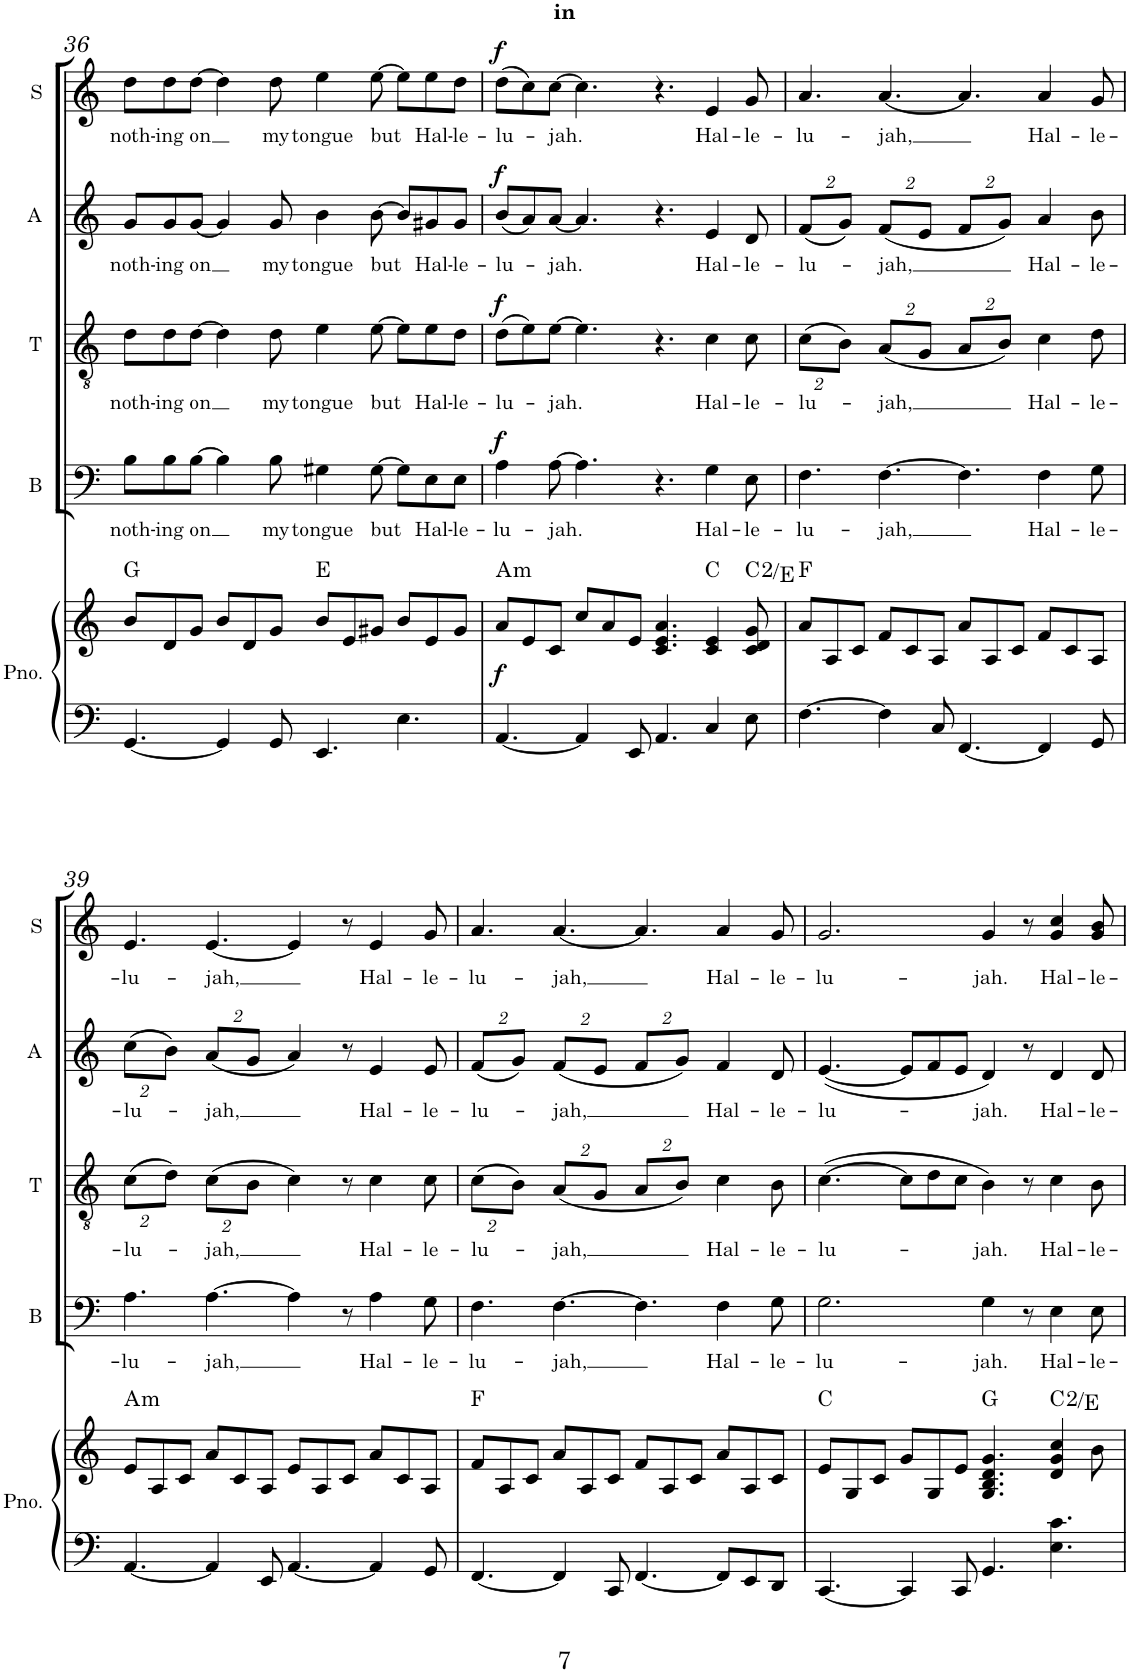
**kern	**kern	**dynam	**harte	**kern	**text	**dynam	**kern	**text	**dynam	**kern	**text	**dynam	**kern	**text	**dynam
*part5	*part5	*part5	*part5	*part4	*part4	*part4	*part3	*part3	*part3	*part2	*part2	*part2	*part1	*part1	*part1
*staff6	*staff5	*staff5/6	*	*staff4	*staff4	*staff4	*staff3	*staff3	*staff3	*staff2	*staff2	*staff2	*staff1	*staff1	*staff1
*I"Piano	*	*	*	*I"Bass	*	*	*I"Tenor	*	*	*I"Alto	*	*	*I"Soprano	*	*
*I'Pno.	*	*	*	*I'B	*	*	*I'T	*	*	*I'A	*	*	*I'S	*	*
!!LO:PB:g=z
*clefF4	*clefG2	*	*	*clefF4	*	*	*clefGv2	*	*	*clefG2	*	*	*clefG2	*	*
*k[]	*k[]	*	*	*k[]	*	*	*k[]	*	*	*k[]	*	*	*k[]	*	*
*M12/8	*M12/8	*	*	*M12/8	*	*	*M12/8	*	*	*M12/8	*	*	*M12/8	*	*
=36	=36	=36	=36	=36	=36	=36	=36	=36	=36	=36	=36	=36	=36	=36	=36
!	!	!	!	!	!LO:LY:b	!	!	!LO:LY:b	!	!	!LO:LY:b	!	!	!LO:LY:b	!
[4.GG/	8b/L	.	G:maj	8B\L	noth-	.	8d\L	noth-	.	8g/L	noth-	.	8dd\L	noth-	.
!	!	!	!	!	!LO:LY:b	!	!	!LO:LY:b	!	!	!LO:LY:b	!	!	!LO:LY:b	!
.	8d/	.	.	8B\	-ing	.	8d\	-ing	.	8g/	-ing	.	8dd\	-ing	.
!	!	!	!	!	!LO:LY:b	!	!	!LO:LY:b	!	!	!LO:LY:b	!	!	!LO:LY:b	!
.	8g/J	.	.	[8B\J	on	.	[8d\J	on	.	[8g/J	on	.	[8dd\J	on	.
4GG/]	8b/L	.	.	4B\]	.	.	4d\]	.	.	4g/]	.	.	4dd\]	.	.
.	8d/	.	.	.	.	.	.	.	.	.	.	.	.	.	.
!	!	!	!	!	!LO:LY:b	!	!	!LO:LY:b	!	!	!LO:LY:b	!	!	!LO:LY:b	!
8GG/	8g/J	.	.	8B\	my	.	8d\	my	.	8g/	my	.	8dd\	my	.
!	!	!	!	!	!LO:LY:b	!	!	!LO:LY:b	!	!	!LO:LY:b	!	!	!LO:LY:b	!
4.EE/	8b/L	.	E:maj	4G#X\	tongue	.	4e\	tongue	.	4b\	tongue	.	4ee\	tongue	.
.	8e/	.	.	.	.	.	.	.	.	.	.	.	.	.	.
!	!	!	!	!	!LO:LY:b	!	!	!LO:LY:b	!	!	!LO:LY:b	!	!	!LO:LY:b	!
.	8g#X/J	.	.	[8G#\	but	.	[8e\	but	.	[8b\	but	.	[8ee\	but	.
4.E\	8b/L	.	.	8G#\L]	.	.	8e\L]	.	.	8b/L]	.	.	8ee\L]	.	.
!	!	!	!	!	!LO:LY:b	!	!	!LO:LY:b	!	!	!LO:LY:b	!	!	!LO:LY:b	!
.	8e/	.	.	8E\	Hal-	.	8e\	Hal-	.	8g#X/	Hal-	.	8ee\	Hal-	.
!	!	!	!	!	!LO:LY:b	!	!	!LO:LY:b	!	!	!LO:LY:b	!	!	!LO:LY:b	!
.	8g#/J	.	.	8E\J	-le-	.	8d\J	-le-	.	8g#/J	-le-	.	8dd\J	-le-	.
=37	=37	=37	=37	=37	=37	=37	=37	=37	=37	=37	=37	=37	=37	=37	=37
!	!	!LO:DY:b	!LO:H:kt=m	!	!LO:LY:b	!LO:DY:a	!	!LO:LY:b	!LO:DY:a	!	!LO:LY:b	!LO:DY:a	!	!LO:LY:b	!LO:DY:a
[4.AA/	8a/L	f	A:min	4A\	-lu-	f	(8d\L	-lu-	f	(8b/L	-lu-	f	(8dd\L	-lu-	f
.	8e/	.	.	.	.	.	8e\)	.	.	8a/)	.	.	8cc\)	.	.
!	!	!	!	!	!LO:LY:b	!	!	!LO:LY:b	!	!	!LO:LY:b	!	!	!LO:LY:b	!
.	8c/J	.	.	[8A\	-jah.	.	[8e\J	-jah.	.	[8a/J	-jah.	.	[8cc\J	-jah.	.
4AA/]	8cc/L	.	.	4.A\]	.	.	4.e\]	.	.	4.a/]	.	.	4.cc\]	.	.
.	8a/	.	.	.	.	.	.	.	.	.	.	.	.	.	.
8EE/	8e/J	.	.	.	.	.	.	.	.	.	.	.	.	.	.
4.AA/	4.c/ 4.e/ 4.a/	.	.	4.r	.	.	4.r	.	.	4.r	.	.	4.r	.	.
!	!	!	!	!	!LO:LY:b	!	!	!LO:LY:b	!	!	!LO:LY:b	!	!	!LO:LY:b	!
4C/	4c/ 4e/	.	C:maj	4G\	Hal-	.	4c\	Hal-	.	4e/	Hal-	.	4e/	Hal-	.
!	!	!	!	!	!LO:LY:b	!	!	!LO:LY:b	!	!	!LO:LY:b	!	!	!LO:LY:b	!
8E\	8c/ 8d/ 8g/	.	C:maj(2)/3	8E\	-le-	.	8c\	-le-	.	8d/	-le-	.	8g/	-le-	.
=38	=38	=38	=38	=38	=38	=38	=38	=38	=38	=38	=38	=38	=38	=38	=38
!	!	!	!	!	!LO:LY:b	!	!	!	!	!	!	!	!	!	!
*	*	*	*	*	*	*	*Xbrackettup	*	*	*	*	*	*	*	*
!	!	!	!	!	!	!	!	!LO:LY:b	!	!	!	!	!	!	!
*	*	*	*	*	*	*	*	*	*	*Xbrackettup	*	*	*	*	*
!	!	!	!	!	!	!	!	!	!	!	!LO:LY:b	!	!	!LO:LY:b	!
[4.F\	8a/L	.	F:maj	4.F\	-lu-	.	(16%3c\L	-lu-	.	(16%3f/L	-lu-	.	4.a/	-lu-	.
.	8A/	.	.	.	.	.	.	.	.	.	.	.	.	.	.
.	.	.	.	.	.	.	16%3B\J)	.	.	16%3g/J)	.	.	.	.	.
.	8c/J	.	.	.	.	.	.	.	.	.	.	.	.	.	.
!	!	!	!	!	!LO:LY:b	!	!	!LO:LY:b	!	!	!LO:LY:b	!	!	!LO:LY:b	!
4F\]	8f/L	.	.	[4.F\	-jah,	.	(16%3A/L	-jah,	.	(16%3f/L	-jah,	.	[4.a/	-jah,	.
.	8c/	.	.	.	.	.	.	.	.	.	.	.	.	.	.
.	.	.	.	.	.	.	16%3G/J	.	.	16%3e/J	.	.	.	.	.
8C/	8A/J	.	.	.	.	.	.	.	.	.	.	.	.	.	.
[4.FF/	8a/L	.	.	4.F\]	.	.	16%3A/L	.	.	16%3f/L	.	.	4.a/]	.	.
.	8A/	.	.	.	.	.	.	.	.	.	.	.	.	.	.
.	.	.	.	.	.	.	16%3B/J)	.	.	16%3g/J)	.	.	.	.	.
.	8c/J	.	.	.	.	.	.	.	.	.	.	.	.	.	.
!	!	!	!	!	!LO:LY:b	!	!	!LO:LY:b	!	!	!LO:LY:b	!	!	!LO:LY:b	!
4FF/]	8f/L	.	.	4F\	Hal-	.	4c\	Hal-	.	4a/	Hal-	.	4a/	Hal-	.
.	8c/	.	.	.	.	.	.	.	.	.	.	.	.	.	.
!	!	!	!	!	!LO:LY:b	!	!	!LO:LY:b	!	!	!LO:LY:b	!	!	!LO:LY:b	!
8GG/	8A/J	.	.	8G\	-le-	.	8d\	-le-	.	8b\	-le-	.	8g/	-le-	.
!!LO:LB:g=z
=39	=39	=39	=39	=39	=39	=39	=39	=39	=39	=39	=39	=39	=39	=39	=39
!	!	!	!LO:H:kt=m	!	!LO:LY:b	!	!	!LO:LY:b	!	!	!LO:LY:b	!	!	!LO:LY:b	!
[4.AA/	8e/L	.	A:min	4.A\	-lu-	.	(16%3c\L	-lu-	.	(16%3cc\L	-lu-	.	4.e/	-lu-	.
.	8A/	.	.	.	.	.	.	.	.	.	.	.	.	.	.
.	.	.	.	.	.	.	16%3d\J)	.	.	16%3b\J)	.	.	.	.	.
.	8c/J	.	.	.	.	.	.	.	.	.	.	.	.	.	.
!	!	!	!	!	!LO:LY:b	!	!	!LO:LY:b	!	!	!LO:LY:b	!	!	!LO:LY:b	!
4AA/]	8a/L	.	.	[4.A\	-jah,	.	(16%3c\L	-jah,	.	(16%3a/L	-jah,	.	[4.e/	-jah,	.
.	8c/	.	.	.	.	.	.	.	.	.	.	.	.	.	.
.	.	.	.	.	.	.	16%3B\J	.	.	16%3g/J	.	.	.	.	.
8EE/	8A/J	.	.	.	.	.	.	.	.	.	.	.	.	.	.
[4.AA/	8e/L	.	.	4A\]	.	.	4c\)	.	.	4a/)	.	.	4e/]	.	.
.	8A/	.	.	.	.	.	.	.	.	.	.	.	.	.	.
.	8c/J	.	.	8r	.	.	8r	.	.	8r	.	.	8r	.	.
!	!	!	!	!	!LO:LY:b	!	!	!LO:LY:b	!	!	!LO:LY:b	!	!	!LO:LY:b	!
4AA/]	8a/L	.	.	4A\	Hal-	.	4c\	Hal-	.	4e/	Hal-	.	4e/	Hal-	.
.	8c/	.	.	.	.	.	.	.	.	.	.	.	.	.	.
!	!	!	!	!	!LO:LY:b	!	!	!LO:LY:b	!	!	!LO:LY:b	!	!	!LO:LY:b	!
8GG/	8A/J	.	.	8G\	-le-	.	8c\	-le-	.	8e/	-le-	.	8g/	-le-	.
=40	=40	=40	=40	=40	=40	=40	=40	=40	=40	=40	=40	=40	=40	=40	=40
!	!	!	!	!	!LO:LY:b	!	!	!LO:LY:b	!	!	!LO:LY:b	!	!	!LO:LY:b	!
[4.FF/	8f/L	.	F:maj	4.F\	-lu-	.	(16%3c\L	-lu-	.	(16%3f/L	-lu-	.	4.a/	-lu-	.
.	8A/	.	.	.	.	.	.	.	.	.	.	.	.	.	.
.	.	.	.	.	.	.	16%3B\J)	.	.	16%3g/J)	.	.	.	.	.
.	8c/J	.	.	.	.	.	.	.	.	.	.	.	.	.	.
!	!	!	!	!	!LO:LY:b	!	!	!LO:LY:b	!	!	!LO:LY:b	!	!	!LO:LY:b	!
4FF/]	8a/L	.	.	[4.F\	-jah,	.	(16%3A/L	-jah,	.	(16%3f/L	-jah,	.	[4.a/	-jah,	.
.	8A/	.	.	.	.	.	.	.	.	.	.	.	.	.	.
.	.	.	.	.	.	.	16%3G/J	.	.	16%3e/J	.	.	.	.	.
8CC/	8c/J	.	.	.	.	.	.	.	.	.	.	.	.	.	.
[4.FF/	8f/L	.	.	4.F\]	.	.	16%3A/L	.	.	16%3f/L	.	.	4.a/]	.	.
.	8A/	.	.	.	.	.	.	.	.	.	.	.	.	.	.
.	.	.	.	.	.	.	16%3B/J)	.	.	16%3g/J)	.	.	.	.	.
.	8c/J	.	.	.	.	.	.	.	.	.	.	.	.	.	.
!	!	!	!	!	!LO:LY:b	!	!	!LO:LY:b	!	!	!LO:LY:b	!	!	!LO:LY:b	!
8FF/L]	8a/L	.	.	4F\	Hal-	.	4c\	Hal-	.	4f/	Hal-	.	4a/	Hal-	.
8EE/	8A/	.	.	.	.	.	.	.	.	.	.	.	.	.	.
!	!	!	!	!	!LO:LY:b	!	!	!LO:LY:b	!	!	!LO:LY:b	!	!	!LO:LY:b	!
8DD/J	8c/J	.	.	8G\	-le-	.	8B\	-le-	.	8d/	-le-	.	8g/	-le-	.
=41	=41	=41	=41	=41	=41	=41	=41	=41	=41	=41	=41	=41	=41	=41	=41
!	!	!	!	!	!LO:LY:b	!	!	!LO:LY:b	!	!	!LO:LY:b	!	!	!LO:LY:b	!
[4.CC/	8e/L	.	C:maj	2.G\	-lu-	.	([4.c\	-lu-	.	([4.e/	-lu-	.	2.g/	-lu-	.
.	8G/	.	.	.	.	.	.	.	.	.	.	.	.	.	.
.	8c/J	.	.	.	.	.	.	.	.	.	.	.	.	.	.
4CC/]	8g/L	.	.	.	.	.	8c\L]	.	.	8e/L]	.	.	.	.	.
.	8G/	.	.	.	.	.	8d\	.	.	8f/	.	.	.	.	.
8CC/	8e/J	.	.	.	.	.	8c\J	.	.	8e/J	.	.	.	.	.
!	!	!	!	!	!LO:LY:b	!	!	!LO:LY:b	!	!	!LO:LY:b	!	!	!LO:LY:b	!
4.GG/	4.G/ 4.B/ 4.d/ 4.g/	.	G:maj	4G\	-jah.	.	4B\)	jah.	.	4d/)	jah.	.	4g/	-jah.	.
.	.	.	.	8r	.	.	8r	.	.	8r	.	.	8r	.	.
!	!	!	!	!	!LO:LY:b	!	!	!LO:LY:b	!	!	!LO:LY:b	!	!	!LO:LY:b	!
4.E\ 4.c\	4d/ 4g/ 4cc/	.	C:maj(2)/3	4E\	Hal-	.	4c\	Hal-	.	4d/	Hal-	.	4g/ 4cc/	Hal-	.
!	!	!	!	!	!LO:LY:b	!	!	!LO:LY:b	!	!	!LO:LY:b	!	!	!LO:LY:b	!
.	8b\	.	.	8E\	-le-	.	8B\	-le-	.	8d/	-le-	.	8g/ 8b/	-le-	.
=	=	=	=	=	=	=	=	=	=	=	=	=	=	=	=
*-	*-	*-	*-	*-	*-	*-	*-	*-	*-	*-	*-	*-	*-	*-	*-
